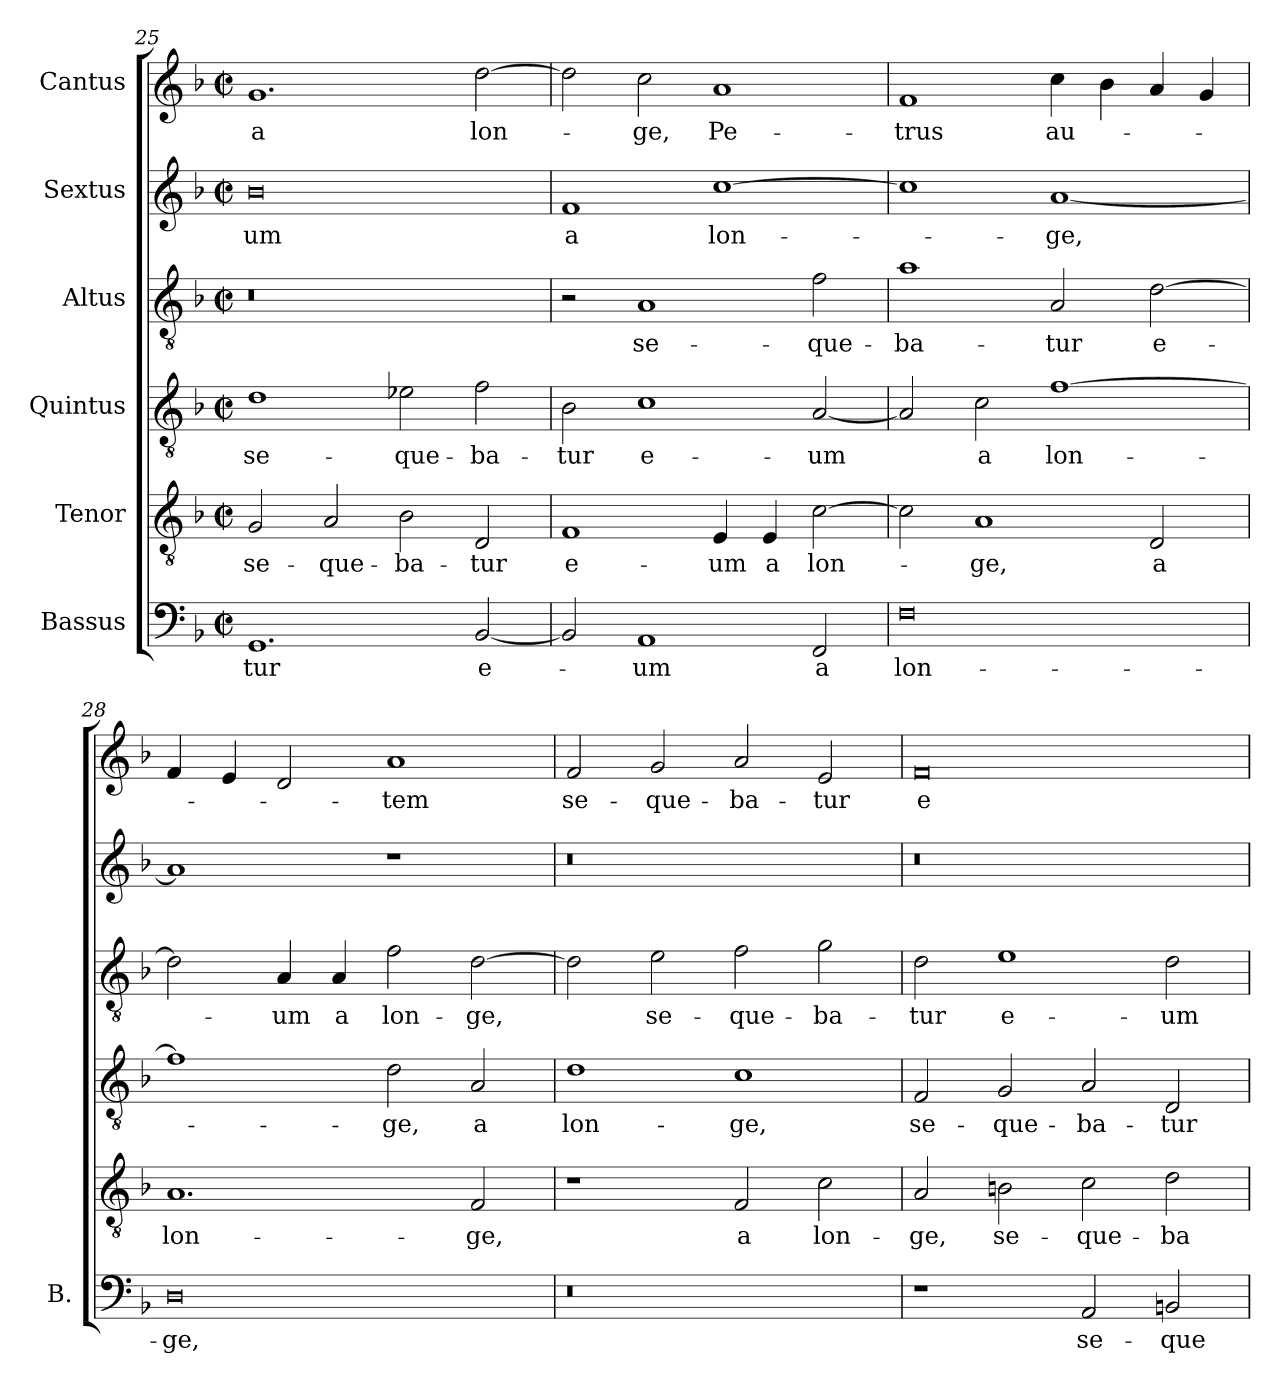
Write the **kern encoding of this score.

**kern	**text	**kern	**text	**kern	**text	**kern	**text	**kern	**text	**kern	**text
*part6	*part6	*part5	*part5	*part4	*part4	*part3	*part3	*part2	*part2	*part1	*part1
*staff6	*staff6	*staff5	*staff5	*staff4	*staff4	*staff3	*staff3	*staff2	*staff2	*staff1	*staff1
*I"Bassus	*	*I"Tenor	*	*I"Quintus	*	*I"Altus	*	*I"Sextus	*	*I"Cantus	*
*I'B.	*	*	*	*	*	*	*	*	*	*	*
*clefF4	*	*clefGv2	*	*clefGv2	*	*clefGv2	*	*clefG2	*	*clefG2	*
*k[b-]	*	*k[b-]	*	*k[b-]	*	*k[b-]	*	*k[b-]	*	*k[b-]	*
*F:	*	*F:	*	*F:	*	*F:	*	*F:	*	*F:	*
*M2/2	*	*M2/2	*	*M2/2	*	*M2/2	*	*M2/2	*	*M2/2	*
*met(c|)	*	*met(c|)	*	*met(c|)	*	*met(c|)	*	*met(c|)	*	*met(c|)	*
=25	=25	=25	=25	=25	=25	=25	=25	=25	=25	=25	=25
!	!	!	!	!	!	!LO:N:vis=0	!	!	!	!	!
1.GG/	-tur	2G/	se-	1d\	se-	1r	.	0b-\	-um	1.g/	a
.	.	2A/	-que-	.	.	.	.	.	.	.	.
.	.	2B-\	-ba-	2e-X\	-que-	1ryy	.	.	.	.	.
[2BB-/	e-	2D/	-tur	2f\	-ba-	.	.	.	.	[2dd\	lon-
=26	=26	=26	=26	=26	=26	=26	=26	=26	=26	=26	=26
2BB-/]	.	1F/	e-	2B-\	-tur	2r	.	1f/	a	2dd\]	.
1AA/	-um	.	.	1c\	e-	1A/	se-	.	.	2cc\	-ge,
.	.	4E/	-um	.	.	.	.	[1cc\	lon-	1a/	Pe-
.	.	4E/	a	.	.	.	.	.	.	.	.
2FF/	a	[2c\	lon-	[2A/	-um	2f\	-que-	.	.	.	.
=27	=27	=27	=27	=27	=27	=27	=27	=27	=27	=27	=27
0F\	lon-	2c\]	.	2A/]	.	1a\	-ba-	1cc\]	.	1f/	-trus
.	.	1A/	-ge,	2c\	a	.	.	.	.	.	.
.	.	.	.	[1f\	lon-	2A/	-tur	[1a/	-ge,	4cc\	au-
.	.	.	.	.	.	.	.	.	.	4b-\	.
.	.	2D/	a	.	.	[2d\	e-	.	.	4a/	.
.	.	.	.	.	.	.	.	.	.	4g/	.
=28	=28	=28	=28	=28	=28	=28	=28	=28	=28	=28	=28
0D\	-ge,	1.A/	lon-	1f\]	.	2d\]	.	1a/]	.	4f/	.
.	.	.	.	.	.	.	.	.	.	4e/	.
.	.	.	.	.	.	4A/	-um	.	.	2d/	.
.	.	.	.	.	.	4A/	a	.	.	.	.
.	.	.	.	2d\	-ge,	2f\	lon-	1r	.	1a/	-tem
.	.	2F/	-ge,	2A/	a	[2d\	-ge,	.	.	.	.
=29	=29	=29	=29	=29	=29	=29	=29	=29	=29	=29	=29
!LO:N:vis=0	!	!	!	!	!	!	!	!LO:N:vis=0	!	!	!
1r	.	1r	.	1d\	lon-	2d\]	.	1r	.	2f/	se-
.	.	.	.	.	.	2e\	se-	.	.	2g/	-que-
1ryy	.	2F/	a	1c\	-ge,	2f\	-que-	1ryy	.	2a/	-ba-
.	.	2c\	lon-	.	.	2g\	-ba-	.	.	2e/	-tur
=30	=30	=30	=30	=30	=30	=30	=30	=30	=30	=30	=30
!	!	!	!	!	!	!	!	!LO:N:vis=0	!	!	!
1r	.	2A/	-ge,	2F/	se-	2d\	-tur	1r	.	0f/	e-
.	.	2Bn\	se-	2G/	-que-	1e\	e-	.	.	.	.
2AA/	se-	2c\	-que-	2A/	-ba-	.	.	1ryy	.	.	.
2BBn/	-que-	2d\	-ba-	2D/	-tur	2d\	-um	.	.	.	.
=	=	=	=	=	=	=	=	=	=	=	=
*-	*-	*-	*-	*-	*-	*-	*-	*-	*-	*-	*-
